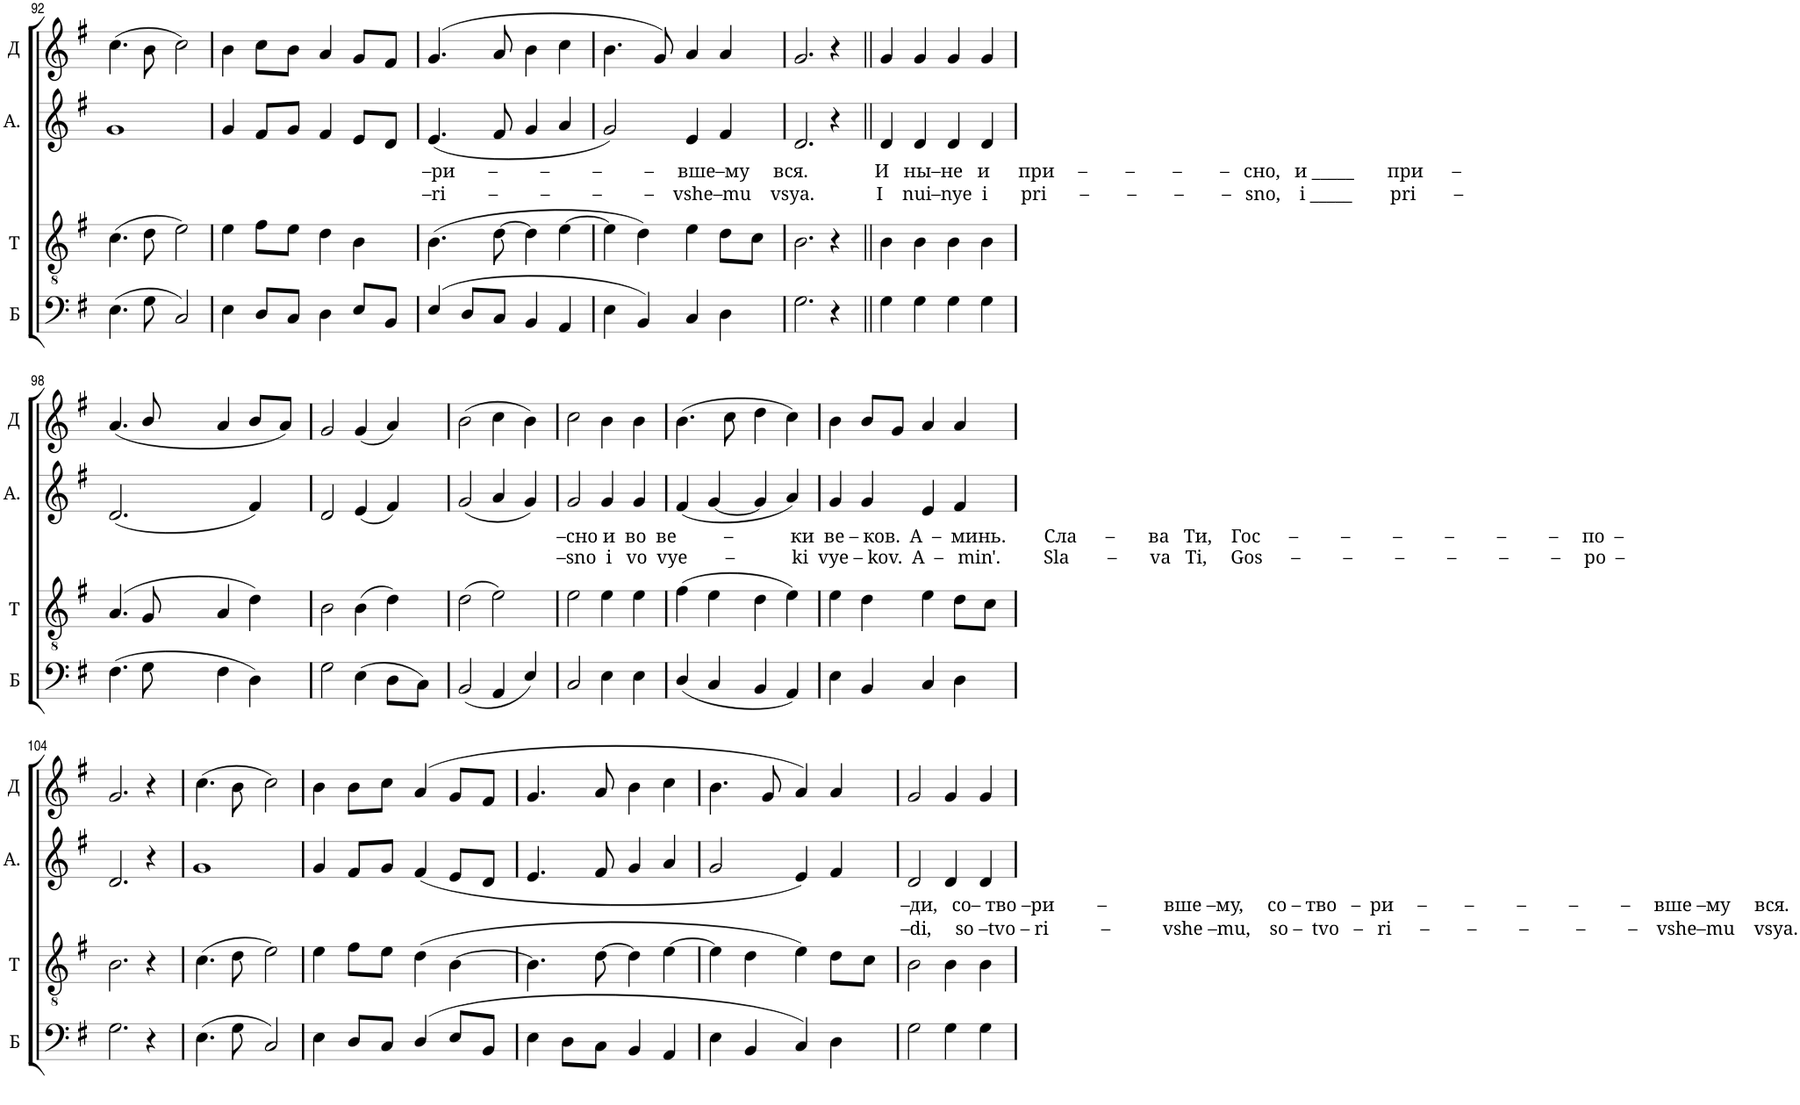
**kern	**kern	**kern	**kern
*part4	*part3	*part2	*part1
*staff4	*staff3	*staff2	*staff1
*I"Бас	*I"Тенор	*I"Альт	*I"Дискант
!!LO:PB:g=z
*clefF4	*clefGv2	*clefG2	*clefG2
*k[f#]	*k[f#]	*k[f#]	*k[f#]
*M4/4	*M4/4	*M4/4	*M4/4
*met(c)	*met(c)	*met(c)	*met(c)
=92	=92	=92	=92
(4.E\	(4.c\	1g	(4.cc\
8G\	8d\	.	8b\
2C/)	2e\)	.	2cc\)
=93	=93	=93	=93
4E\	4e\	4g/	4b\
8D/L	8f#\L	8f#/L	8cc\L
8C/J	8e\J	8g/J	8b\J
4D\	4d\	4f#/	4a/
8E/L	4B\	8e/L	8g/L
8BB/J	.	8d/J	8f#/J
=94	=94	=94	=94
!	!	!LO:TX:b:t=–ри       –         –         –         –     вше–му     вся.              И   ны–не   и      при     –        –        –        –   сно,   и _____       при      –	!
!	!	!LO:TX:b:t=–ri         –         –         –         –    vshe–mu    vsya.             I    nui–nye  i       pri       –        –        –        –   sno,    i _____        pri        –	!
(4E/	(4.B\	(4.e/	(4.g/
8D/L	.	.	.
8C/J	[8d\	8f#/	8a/
4BB/	4d\]	4g/	4b\
4AA/	[4e\	4a/	4cc\
=95	=95	=95	=95
4E\	4e\]	2g/)	4.b\
4BB/)	4d\)	.	.
.	.	.	8g/)
4C/	4e\	4e/	4a/
4D\	8d\L	4f#/	4a/
.	8c\J	.	.
=96	=96	=96	=96
2.G\	2.B\	2.d/	2.g/
4r	4r	4r	4r
=97||	=97||	=97||	=97||
4G\	4B\	4d/	4g/
4G\	4B\	4d/	4g/
4G\	4B\	4d/	4g/
4G\	4B\	4d/	4g/
!!LO:LB:g=z
=98	=98	=98	=98
(4.F#\	(4.A/	(2.d/	(4.a/
8G\	8G/	.	8b/
4F#\	4A/	.	4a/
4D\)	4d\)	4f#/)	8b/L
.	.	.	8a/J)
=99	=99	=99	=99
2G\	2B\	2d/	2g/
(4E\	(4B\	(4e/	(4g/
8D\L	4d\)	4f#/)	4a/)
8C\J)	.	.	.
=100	=100	=100	=100
(2BB/	(2d\	(2g/	(2b\
4AA/	2e\)	4a/	4cc\
4E/)	.	4g/)	4b\)
=101	=101	=101	=101
!	!	!LO:TX:b:t=–сно и  во  ве          –            ки  ве – ков.  А  –  минь.        Сла      –       ва   Ти,    Гос      –         –         –         –         –         –     по  –	!
!	!	!LO:TX:b:t=–sno  i   vo  vye        –            ki  vye – kov.  A  –   min'.         Sla        –       va   Ti,     Gos      –         –         –         –         –         –     po  –	!
2C/	2e\	2g/	2cc\
4E\	4e\	4g/	4b\
4E\	4e\	4g/	4b\
=102	=102	=102	=102
(4D/	(4f#\	(4f#/	(4.b\
4C/	4e\	[4g/	.
.	.	.	8cc\
4BB/	4d\	4g/]	4dd\
4AA/)	4e\)	4a/)	4cc\)
=103	=103	=103	=103
4E\	4e\	4g/	4b\
4BB/	4d\	4g/	8b/L
.	.	.	8g/J
4C/	4e\	4e/	4a/
4D\	8d\L	4f#/	4a/
.	8c\J	.	.
!!LO:LB:g=z
=104	=104	=104	=104
2.G\	2.B\	2.d/	2.g/
4r	4r	4r	4r
=105	=105	=105	=105
(4.E\	(4.c\	1g	(4.cc\
8G\	8d\	.	8b\
2C/)	2e\)	.	2cc\)
=106	=106	=106	=106
4E\	4e\	4g/	4b\
8D/L	8f#\L	8f#/L	8b\L
8C/J	8e\J	8g/J	8cc\J
(4D/	(4d\	(4f#/	(4a/
8E/L	[4B\	8e/L	8g/L
8BB/J	.	8d/J	8f#/J
=107	=107	=107	=107
4E\	4.B\]	4.e/	4.g/
8D\L	.	.	.
8C\J	[8d\	8f#/	8a/
4BB/	4d\]	4g/	4b\
4AA/	[4e\	4a/	4cc\
=108	=108	=108	=108
4E\	4e\]	2g/	4.b\
4BB/	4d\	.	.
.	.	.	8g/
4C/)	4e\)	4e/)	4a/)
4D\	8d\L	4f#/	4a/
.	8c\J	.	.
=109	=109	=109	=109
!	!	!LO:TX:b:t=–ди,   со– тво –ри         –            вше –му,     со – тво   –  ри     –        –         –         –         –     вше –му     вся.	!
!	!	!LO:TX:b:t=–di,     so –tvo – ri           –           vshe –mu,    so –  tvo   –   ri      –        –         –          –         –    vshe–mu    vsya.	!
2G\	2B\	2d/	2g/
4G\	4B\	4d/	4g/
4G\	4B\	4d/	4g/
=	=	=	=
*-	*-	*-	*-
